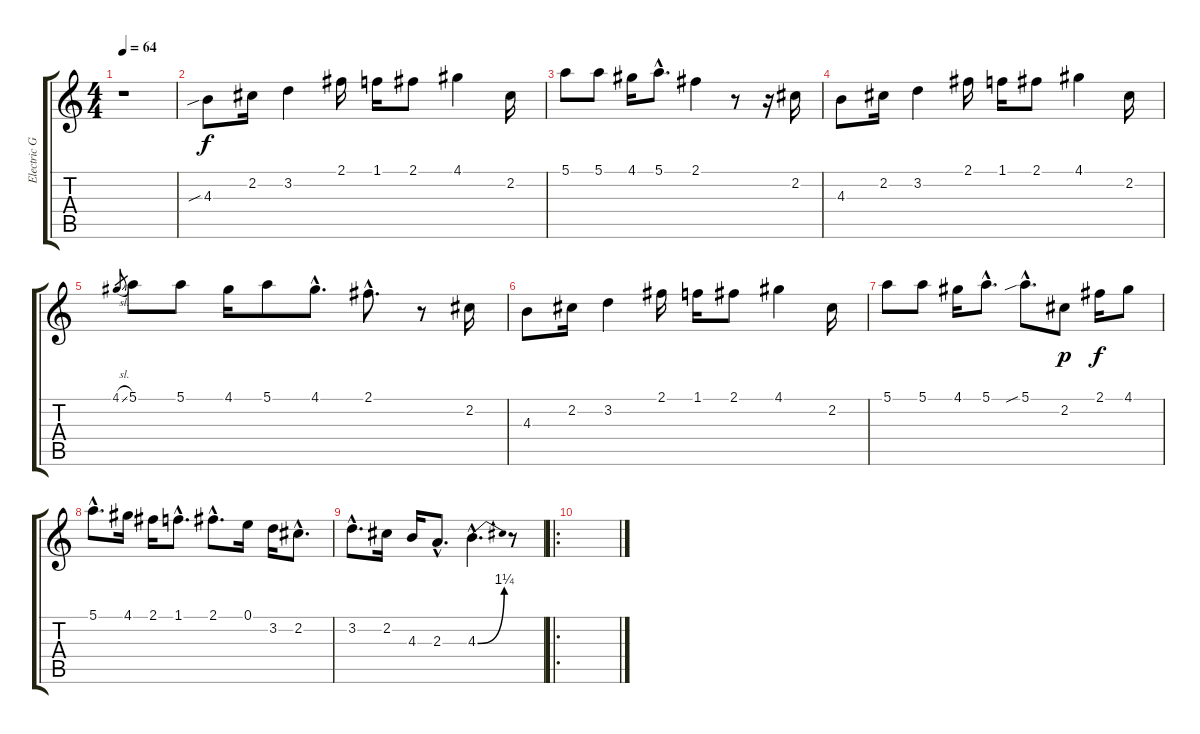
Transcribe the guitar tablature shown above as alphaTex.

\track ("Electric Guitar(jazz)" "Electric G") {instrument electricguitarjazz}
\staff {score tabs}
\tuning (E4 B3 G3 D3 A2 E2) {hide}
\ts (4 4)
\tempo 64
\clef g2
\ks c
r.1{dy f instrument electricguitarjazz} |
4.3{sib}.8 2.2.16 3.2.4 2.1.16 1.1.16 2.1.8 4.1.4 2.2.16 |
5.1.8 5.1.8 4.1.16 5.1{hac}.8{d} 2.1.4 r.8 r.16 2.2.16 |
4.3.8 2.2.16 3.2.4 2.1.16 1.1.16 2.1.8 4.1.4 2.2.16 |
4.1{sl}.8{gr} 5.1.8 5.1.8 4.1.16 5.1.8 4.1{hac}.8{d} 2.1{hac}.8{d} r.8 2.2.16 |
4.3.8 2.2.16 3.2.4 2.1.16 1.1.16 2.1.8 4.1.4 2.2.16 |
5.1.8 5.1.8 4.1.16 5.1{hac}.8{d} 5.1{sib hac}.8{d} 2.2.8{dy p} 2.1.16{dy f} 4.1.8 |
5.1{hac}.8{d} 4.1.16 2.1.16 1.1{hac}.8{d} 2.1{hac}.8{d} 0.1.16 3.2.16 2.2{hac}.8{d} |
3.2{hac}.8{d} 2.2.16 4.3.16 2.3{hac}.8{d} 4.3{be (bend 0 0 60 5) hac}.4{d} r.8 |
\ro
